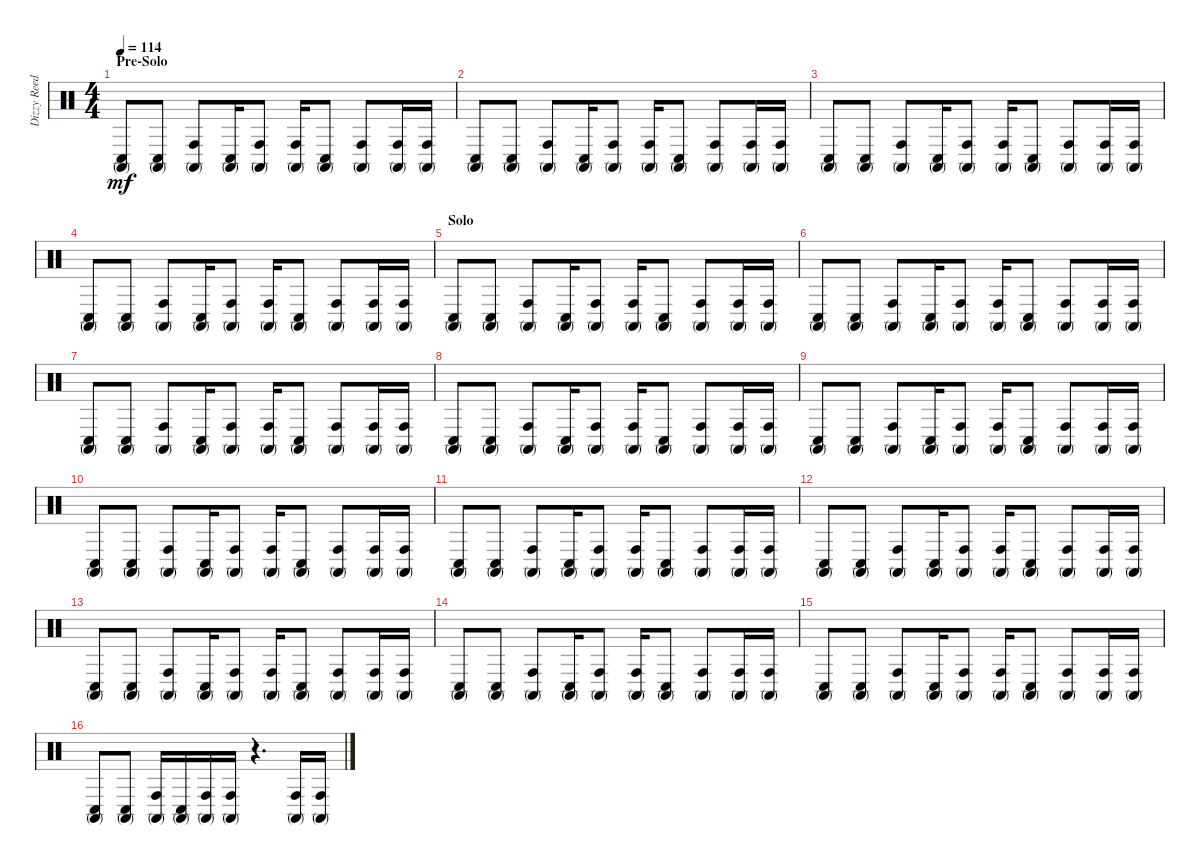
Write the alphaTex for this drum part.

\track ("Dizzy Reed (Percussion)" "Dizzy Reed") {instrument percussion}
\staff {score}
\articulation defaults
\ts (4 4)
\section ("" "Pre-Solo")
\tempo 114
\clef neutral
\ks c
("Conga low (hit)" "Conga high (mute)").8{dy mf} ("Conga low (hit)" "Conga high (mute)").8 ("Conga high (hit)" "Conga high (mute)").8 ("Conga low (hit)" "Conga high (mute)").16 ("Conga high (hit)" "Conga high (mute)").8 ("Conga high (hit)" "Conga high (mute)").16 ("Conga low (hit)" "Conga high (mute)").8 ("Conga high (hit)" "Conga high (mute)").8 ("Conga high (hit)" "Conga high (mute)").16 ("Conga high (hit)" "Conga high (mute)").16 |
("Conga low (hit)" "Conga high (mute)").8 ("Conga low (hit)" "Conga high (mute)").8 ("Conga high (hit)" "Conga high (mute)").8 ("Conga low (hit)" "Conga high (mute)").16 ("Conga high (hit)" "Conga high (mute)").8 ("Conga high (hit)" "Conga high (mute)").16 ("Conga low (hit)" "Conga high (mute)").8 ("Conga high (hit)" "Conga high (mute)").8 ("Conga high (hit)" "Conga high (mute)").16 ("Conga high (hit)" "Conga high (mute)").16 |
("Conga low (hit)" "Conga high (mute)").8 ("Conga low (hit)" "Conga high (mute)").8 ("Conga high (hit)" "Conga high (mute)").8 ("Conga low (hit)" "Conga high (mute)").16 ("Conga high (hit)" "Conga high (mute)").8 ("Conga high (hit)" "Conga high (mute)").16 ("Conga low (hit)" "Conga high (mute)").8 ("Conga high (hit)" "Conga high (mute)").8 ("Conga high (hit)" "Conga high (mute)").16 ("Conga high (hit)" "Conga high (mute)").16 |
("Conga low (hit)" "Conga high (mute)").8 ("Conga low (hit)" "Conga high (mute)").8 ("Conga high (hit)" "Conga high (mute)").8 ("Conga low (hit)" "Conga high (mute)").16 ("Conga high (hit)" "Conga high (mute)").8 ("Conga high (hit)" "Conga high (mute)").16 ("Conga low (hit)" "Conga high (mute)").8 ("Conga high (hit)" "Conga high (mute)").8 ("Conga high (hit)" "Conga high (mute)").16 ("Conga high (hit)" "Conga high (mute)").16 |
\section ("" "Solo")
("Conga low (hit)" "Conga high (mute)").8 ("Conga low (hit)" "Conga high (mute)").8 ("Conga high (hit)" "Conga high (mute)").8 ("Conga low (hit)" "Conga high (mute)").16 ("Conga high (hit)" "Conga high (mute)").8 ("Conga high (hit)" "Conga high (mute)").16 ("Conga low (hit)" "Conga high (mute)").8 ("Conga high (hit)" "Conga high (mute)").8 ("Conga high (hit)" "Conga high (mute)").16 ("Conga high (hit)" "Conga high (mute)").16 |
("Conga low (hit)" "Conga high (mute)").8 ("Conga low (hit)" "Conga high (mute)").8 ("Conga high (hit)" "Conga high (mute)").8 ("Conga low (hit)" "Conga high (mute)").16 ("Conga high (hit)" "Conga high (mute)").8 ("Conga high (hit)" "Conga high (mute)").16 ("Conga low (hit)" "Conga high (mute)").8 ("Conga high (hit)" "Conga high (mute)").8 ("Conga high (hit)" "Conga high (mute)").16 ("Conga high (hit)" "Conga high (mute)").16 |
("Conga low (hit)" "Conga high (mute)").8 ("Conga low (hit)" "Conga high (mute)").8 ("Conga high (hit)" "Conga high (mute)").8 ("Conga low (hit)" "Conga high (mute)").16 ("Conga high (hit)" "Conga high (mute)").8 ("Conga high (hit)" "Conga high (mute)").16 ("Conga low (hit)" "Conga high (mute)").8 ("Conga high (hit)" "Conga high (mute)").8 ("Conga high (hit)" "Conga high (mute)").16 ("Conga high (hit)" "Conga high (mute)").16 |
("Conga low (hit)" "Conga high (mute)").8 ("Conga low (hit)" "Conga high (mute)").8 ("Conga high (hit)" "Conga high (mute)").8 ("Conga low (hit)" "Conga high (mute)").16 ("Conga high (hit)" "Conga high (mute)").8 ("Conga high (hit)" "Conga high (mute)").16 ("Conga low (hit)" "Conga high (mute)").8 ("Conga high (hit)" "Conga high (mute)").8 ("Conga high (hit)" "Conga high (mute)").16 ("Conga high (hit)" "Conga high (mute)").16 |
("Conga low (hit)" "Conga high (mute)").8 ("Conga low (hit)" "Conga high (mute)").8 ("Conga high (hit)" "Conga high (mute)").8 ("Conga low (hit)" "Conga high (mute)").16 ("Conga high (hit)" "Conga high (mute)").8 ("Conga high (hit)" "Conga high (mute)").16 ("Conga low (hit)" "Conga high (mute)").8 ("Conga high (hit)" "Conga high (mute)").8 ("Conga high (hit)" "Conga high (mute)").16 ("Conga high (hit)" "Conga high (mute)").16 |
("Conga low (hit)" "Conga high (mute)").8 ("Conga low (hit)" "Conga high (mute)").8 ("Conga high (hit)" "Conga high (mute)").8 ("Conga low (hit)" "Conga high (mute)").16 ("Conga high (hit)" "Conga high (mute)").8 ("Conga high (hit)" "Conga high (mute)").16 ("Conga low (hit)" "Conga high (mute)").8 ("Conga high (hit)" "Conga high (mute)").8 ("Conga high (hit)" "Conga high (mute)").16 ("Conga high (hit)" "Conga high (mute)").16 |
("Conga low (hit)" "Conga high (mute)").8 ("Conga low (hit)" "Conga high (mute)").8 ("Conga high (hit)" "Conga high (mute)").8 ("Conga low (hit)" "Conga high (mute)").16 ("Conga high (hit)" "Conga high (mute)").8 ("Conga high (hit)" "Conga high (mute)").16 ("Conga low (hit)" "Conga high (mute)").8 ("Conga high (hit)" "Conga high (mute)").8 ("Conga high (hit)" "Conga high (mute)").16 ("Conga high (hit)" "Conga high (mute)").16 |
("Conga low (hit)" "Conga high (mute)").8 ("Conga low (hit)" "Conga high (mute)").8 ("Conga high (hit)" "Conga high (mute)").8 ("Conga low (hit)" "Conga high (mute)").16 ("Conga high (hit)" "Conga high (mute)").8 ("Conga high (hit)" "Conga high (mute)").16 ("Conga low (hit)" "Conga high (mute)").8 ("Conga high (hit)" "Conga high (mute)").8 ("Conga high (hit)" "Conga high (mute)").16 ("Conga high (hit)" "Conga high (mute)").16 |
("Conga low (hit)" "Conga high (mute)").8 ("Conga low (hit)" "Conga high (mute)").8 ("Conga high (hit)" "Conga high (mute)").8 ("Conga low (hit)" "Conga high (mute)").16 ("Conga high (hit)" "Conga high (mute)").8 ("Conga high (hit)" "Conga high (mute)").16 ("Conga low (hit)" "Conga high (mute)").8 ("Conga high (hit)" "Conga high (mute)").8 ("Conga high (hit)" "Conga high (mute)").16 ("Conga high (hit)" "Conga high (mute)").16 |
("Conga low (hit)" "Conga high (mute)").8 ("Conga low (hit)" "Conga high (mute)").8 ("Conga high (hit)" "Conga high (mute)").8 ("Conga low (hit)" "Conga high (mute)").16 ("Conga high (hit)" "Conga high (mute)").8 ("Conga high (hit)" "Conga high (mute)").16 ("Conga low (hit)" "Conga high (mute)").8 ("Conga high (hit)" "Conga high (mute)").8 ("Conga high (hit)" "Conga high (mute)").16 ("Conga high (hit)" "Conga high (mute)").16 |
("Conga low (hit)" "Conga high (mute)").8 ("Conga low (hit)" "Conga high (mute)").8 ("Conga high (hit)" "Conga high (mute)").8 ("Conga low (hit)" "Conga high (mute)").16 ("Conga high (hit)" "Conga high (mute)").8 ("Conga high (hit)" "Conga high (mute)").16 ("Conga low (hit)" "Conga high (mute)").8 ("Conga high (hit)" "Conga high (mute)").8 ("Conga high (hit)" "Conga high (mute)").16 ("Conga high (hit)" "Conga high (mute)").16 |
("Conga low (hit)" "Conga high (mute)").8 ("Conga low (hit)" "Conga high (mute)").8 ("Conga high (hit)" "Conga high (mute)").16 ("Conga low (hit)" "Conga high (mute)").16 ("Conga high (hit)" "Conga high (mute)").16 ("Conga high (hit)" "Conga high (mute)").16 r.4{d} ("Conga high (hit)" "Conga high (mute)").16 ("Conga high (hit)" "Conga high (mute)").16
